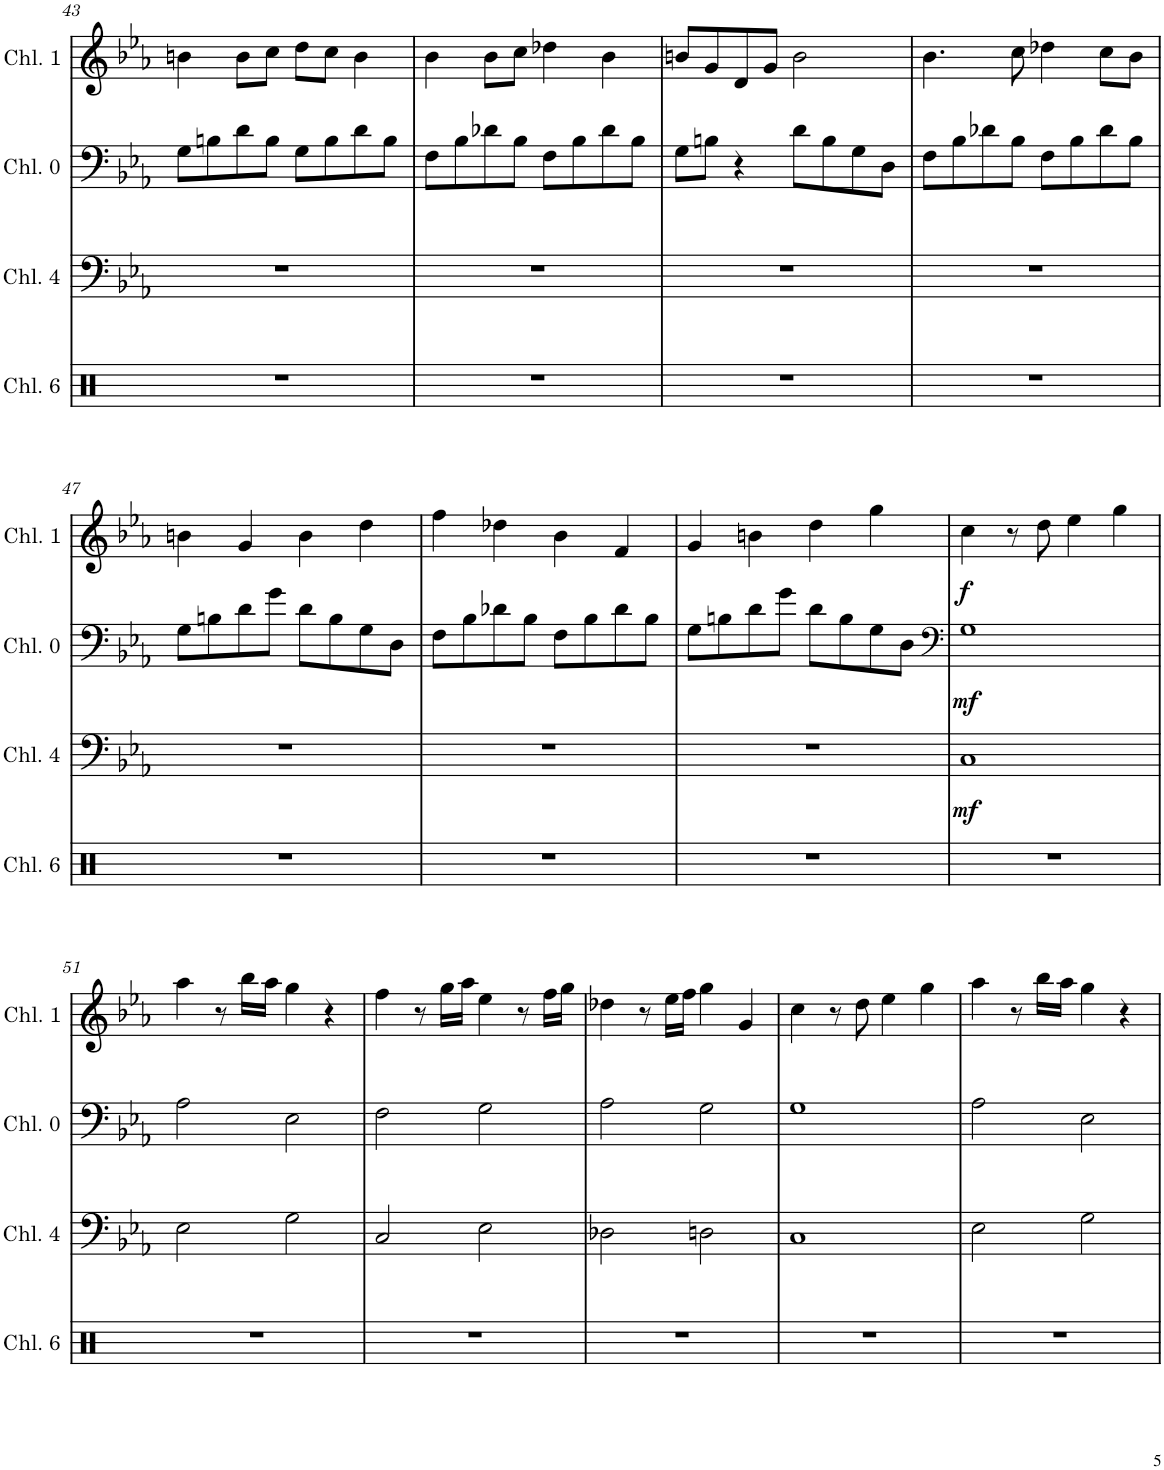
**kern	**kern	**dynam	**kern	**dynam	**kern	**dynam
*part4	*part3	*part3	*part2	*part2	*part1	*part1
*staff4	*staff3	*staff3	*staff2	*staff2	*staff1	*staff1
*I"Channel 6	*I"Channel 4	*	*I"Channel 0	*	*I"Channel 1	*
*I'Chl. 6	*I'Chl. 4	*	*I'Chl. 0	*	*I'Chl. 1	*
!!LO:PB:g=z
*clefX	*clefG^2	*	*clefG2	*	*clefG2	*
*k[]	*k[b-e-a-]	*	*k[b-e-a-]	*	*k[b-e-a-]	*
*M4/4	*M4/4	*	*M4/4	*	*M4/4	*
*met(c)	*met(c)	*	*met(c)	*	*met(c)	*
=43	=43	=43	=43	=43	=43	=43
1r	1r	.	8G\L	.	4bn\	.
.	.	.	8Bn\	.	.	.
.	.	.	8d\	.	8b\L	.
.	.	.	8B\J	.	8cc\J	.
.	.	.	8G\L	.	8dd\L	.
.	.	.	8B\	.	8cc\J	.
.	.	.	8d\	.	4b\	.
.	.	.	8B\J	.	.	.
=44	=44	=44	=44	=44	=44	=44
1r	1r	.	8F\L	.	4b-\	.
.	.	.	8B-\	.	.	.
.	.	.	8d-X\	.	8b-\L	.
.	.	.	8B-\J	.	8cc\J	.
.	.	.	8F\L	.	4dd-X\	.
.	.	.	8B-\	.	.	.
.	.	.	8d-\	.	4b-\	.
.	.	.	8B-\J	.	.	.
=45	=45	=45	=45	=45	=45	=45
1r	1r	.	8G\L	.	8bn/L	.
.	.	.	8Bn\J	.	8g/	.
.	.	.	4r	.	8d/	.
.	.	.	.	.	8g/J	.
.	.	.	8d\L	.	2b\	.
.	.	.	8B\	.	.	.
.	.	.	8G\	.	.	.
.	.	.	8D\J	.	.	.
=46	=46	=46	=46	=46	=46	=46
1r	1r	.	8F\L	.	4.b-\	.
.	.	.	8B-\	.	.	.
.	.	.	8d-X\	.	.	.
.	.	.	8B-\J	.	8cc\	.
.	.	.	8F\L	.	4dd-X\	.
.	.	.	8B-\	.	.	.
.	.	.	8d-\	.	8cc\L	.
.	.	.	8B-\J	.	8b-\J	.
!!LO:LB:g=z
=47	=47	=47	=47	=47	=47	=47
1r	1r	.	8G\L	.	4bn\	.
.	.	.	8Bn\	.	.	.
.	.	.	8d\	.	4g/	.
.	.	.	8g\J	.	.	.
.	.	.	8d\L	.	4b\	.
.	.	.	8B\	.	.	.
.	.	.	8G\	.	4dd\	.
.	.	.	8D\J	.	.	.
=48	=48	=48	=48	=48	=48	=48
1r	1r	.	8F\L	.	4ff\	.
.	.	.	8B-\	.	.	.
.	.	.	8d-X\	.	4dd-X\	.
.	.	.	8B-\J	.	.	.
.	.	.	8F\L	.	4b-\	.
.	.	.	8B-\	.	.	.
.	.	.	8d-\	.	4f/	.
.	.	.	8B-\J	.	.	.
=49	=49	=49	=49	=49	=49	=49
1r	1r	.	8G\L	.	4g/	.
.	.	.	8Bn\	.	.	.
.	.	.	8d\	.	4bn\	.
.	.	.	8g\J	.	.	.
.	.	.	8d\L	.	4dd\	.
.	.	.	8B\	.	.	.
.	.	.	8G\	.	4gg\	.
.	.	.	8D\J	.	.	.
=50	=50	=50	=50	=50	=50	=50
*	*	*	*clefF4	*	*	*
!	!	!LO:DY:b	!	!LO:DY:b	!	!LO:DY:b
1r	1C	mf	1G	mf	4cc\	f
.	.	.	.	.	8r	.
.	.	.	.	.	8dd\	.
.	.	.	.	.	4ee-\	.
.	.	.	.	.	4gg\	.
!!LO:LB:g=z
=51	=51	=51	=51	=51	=51	=51
1r	2E-\	.	2A-\	.	4aa-\	.
.	.	.	.	.	8r	.
.	.	.	.	.	16bb-\LL	.
.	.	.	.	.	16aa-\JJ	.
.	2G\	.	2E-\	.	4gg\	.
.	.	.	.	.	4r	.
=52	=52	=52	=52	=52	=52	=52
1r	2C/	.	2F\	.	4ff\	.
.	.	.	.	.	8r	.
.	.	.	.	.	16gg\LL	.
.	.	.	.	.	16aa-\JJ	.
.	2E-\	.	2G\	.	4ee-\	.
.	.	.	.	.	8r	.
.	.	.	.	.	16ff\LL	.
.	.	.	.	.	16gg\JJ	.
=53	=53	=53	=53	=53	=53	=53
1r	2D-X\	.	2A-\	.	4dd-X\	.
.	.	.	.	.	8r	.
.	.	.	.	.	16ee-\LL	.
.	.	.	.	.	16ff\JJ	.
.	2Dn\	.	2G\	.	4gg\	.
.	.	.	.	.	4g/	.
=54	=54	=54	=54	=54	=54	=54
1r	1C	.	1G	.	4cc\	.
.	.	.	.	.	8r	.
.	.	.	.	.	8dd\	.
.	.	.	.	.	4ee-\	.
.	.	.	.	.	4gg\	.
=55	=55	=55	=55	=55	=55	=55
1r	2E-\	.	2A-\	.	4aa-\	.
.	.	.	.	.	8r	.
.	.	.	.	.	16bb-\LL	.
.	.	.	.	.	16aa-\JJ	.
.	2G\	.	2E-\	.	4gg\	.
.	.	.	.	.	4r	.
=	=	=	=	=	=	=
*-	*-	*-	*-	*-	*-	*-
